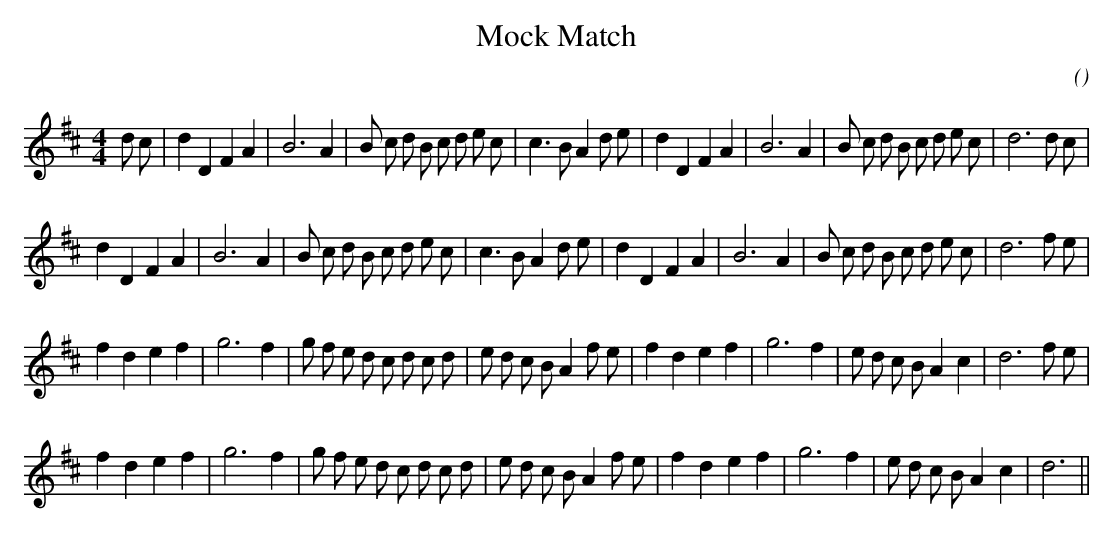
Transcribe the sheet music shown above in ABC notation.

X:1
T: Mock Match
C:
O:
M:4/4
K:D
K:D
M:4/4
L:1/16
d2 c2 |d4 D4 F4 A4 |B12 A4 |B2 c2 d2 B2 c2 d2 e2 c2 |c6 B2 A4 d2 e2 |d4 D4 F4 A4 |B12 A4 |B2 c2 d2 B2 c2 d2 e2 c2 |d12 d2 c2 |
d4 D4 F4 A4 |B12 A4 |B2 c2 d2 B2 c2 d2 e2 c2 |c6 B2 A4 d2 e2 |d4 D4 F4 A4 |B12 A4 |B2 c2 d2 B2 c2 d2 e2 c2 |d12 f2 e2 |
f4 d4 e4 f4 |g12 f4 |g2 f2 e2 d2 c2 d2 c2 d2 |e2 d2 c2 B2 A4 f2 e2 |f4 d4 e4 f4 |g12 f4 |e2 d2 c2 B2 A4 c4 |d12 f2 e2 |
f4 d4 e4 f4 |g12 f4 |g2 f2 e2 d2 c2 d2 c2 d2 |e2 d2 c2 B2 A4 f2 e2 |f4 d4 e4 f4 |g12 f4 |e2 d2 c2 B2 A4 c4 |d12 ||
